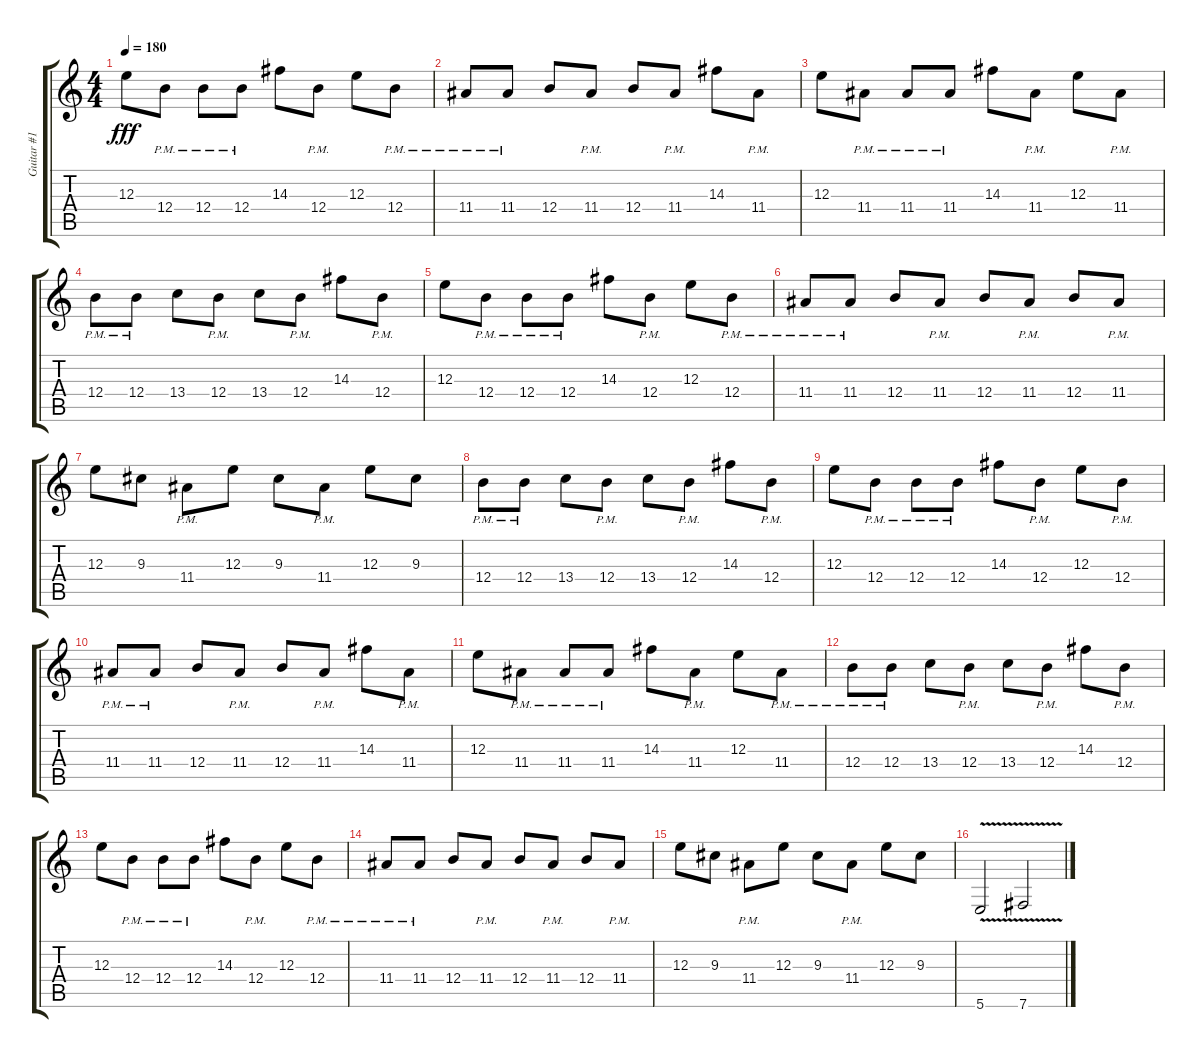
\track ("Guitar #1" "Guitar #1") {instrument distortionguitar}
\staff {score tabs}
\tuning (Db4 Ab3 E3 B2 Gb2 B1) {hide}
\ts (4 4)
\tempo 180
\clef g2
\ks c
12.3.8{dy fff} 12.4{pm}.8 12.4{pm}.8 12.4{pm}.8 14.3.8 12.4{pm}.8 12.3.8 12.4{pm}.8 |
11.4{pm}.8 11.4{pm}.8 12.4.8 11.4{pm}.8 12.4.8 11.4{pm}.8 14.3.8 11.4{pm}.8 |
12.3.8 11.4{pm}.8 11.4{pm}.8 11.4{pm}.8 14.3.8 11.4{pm}.8 12.3.8 11.4{pm}.8 |
12.4{pm}.8 12.4{pm}.8 13.4.8 12.4{pm}.8 13.4.8 12.4{pm}.8 14.3.8 12.4{pm}.8 |
12.3.8 12.4{pm}.8 12.4{pm}.8 12.4{pm}.8 14.3.8 12.4{pm}.8 12.3.8 12.4{pm}.8 |
11.4{pm}.8 11.4{pm}.8 12.4.8 11.4{pm}.8 12.4.8 11.4{pm}.8 12.4.8 11.4{pm}.8 |
12.3.8 9.3.8 11.4{pm}.8 12.3.8 9.3.8 11.4{pm}.8 12.3.8 9.3.8 |
12.4{pm}.8 12.4{pm}.8 13.4.8 12.4{pm}.8 13.4.8 12.4{pm}.8 14.3.8 12.4{pm}.8 |
12.3.8 12.4{pm}.8 12.4{pm}.8 12.4{pm}.8 14.3.8 12.4{pm}.8 12.3.8 12.4{pm}.8 |
11.4{pm}.8 11.4{pm}.8 12.4.8 11.4{pm}.8 12.4.8 11.4{pm}.8 14.3.8 11.4{pm}.8 |
12.3.8 11.4{pm}.8 11.4{pm}.8 11.4{pm}.8 14.3.8 11.4{pm}.8 12.3.8 11.4{pm}.8 |
12.4{pm}.8 12.4{pm}.8 13.4.8 12.4{pm}.8 13.4.8 12.4{pm}.8 14.3.8 12.4{pm}.8 |
12.3.8 12.4{pm}.8 12.4{pm}.8 12.4{pm}.8 14.3.8 12.4{pm}.8 12.3.8 12.4{pm}.8 |
11.4{pm}.8 11.4{pm}.8 12.4.8 11.4{pm}.8 12.4.8 11.4{pm}.8 12.4.8 11.4{pm}.8 |
12.3.8 9.3.8 11.4{pm}.8 12.3.8 9.3.8 11.4{pm}.8 12.3.8 9.3.8 |
5.6{v}.2 7.6{v}.2
